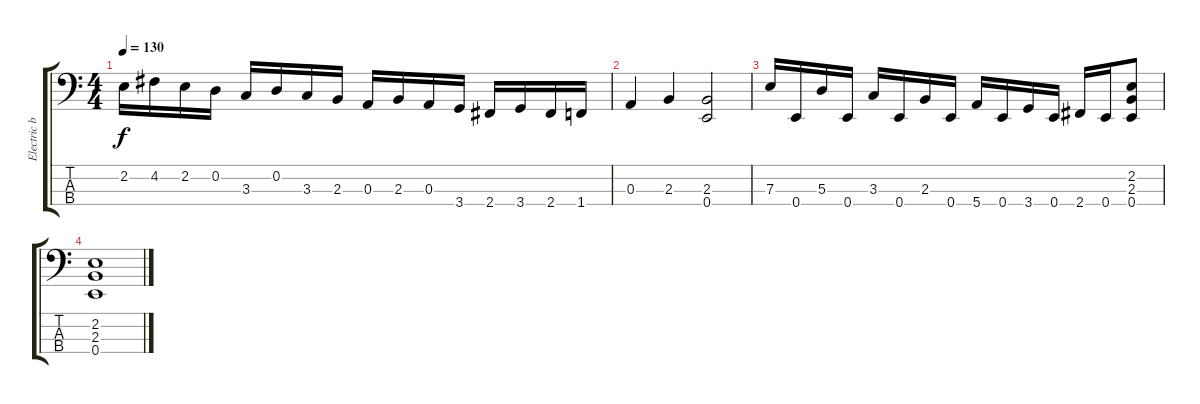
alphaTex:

\track ("Electric bass" "Electric b") {instrument electricbassfinger}
\staff {score tabs}
\tuning (G2 D2 A1 E1) {hide}
\ts (4 4)
\tempo 130
\clef f4
\ks c
2.2.16{dy f} 4.2.16 2.2.16 0.2.16 3.3.16 0.2.16 3.3.16 2.3.16 0.3.16 2.3.16 0.3.16 3.4.16 2.4.16 3.4.16 2.4.16 1.4.16 |
0.3.4 2.3.4 (2.3 0.4).2 |
7.3.16 0.4.16 5.3.16 0.4.16 3.3.16 0.4.16 2.3.16 0.4.16 5.4.16 0.4.16 3.4.16 0.4.16 2.4.16 0.4.16 (2.2 2.3 0.4).8 |
(2.2 2.3 0.4).1
